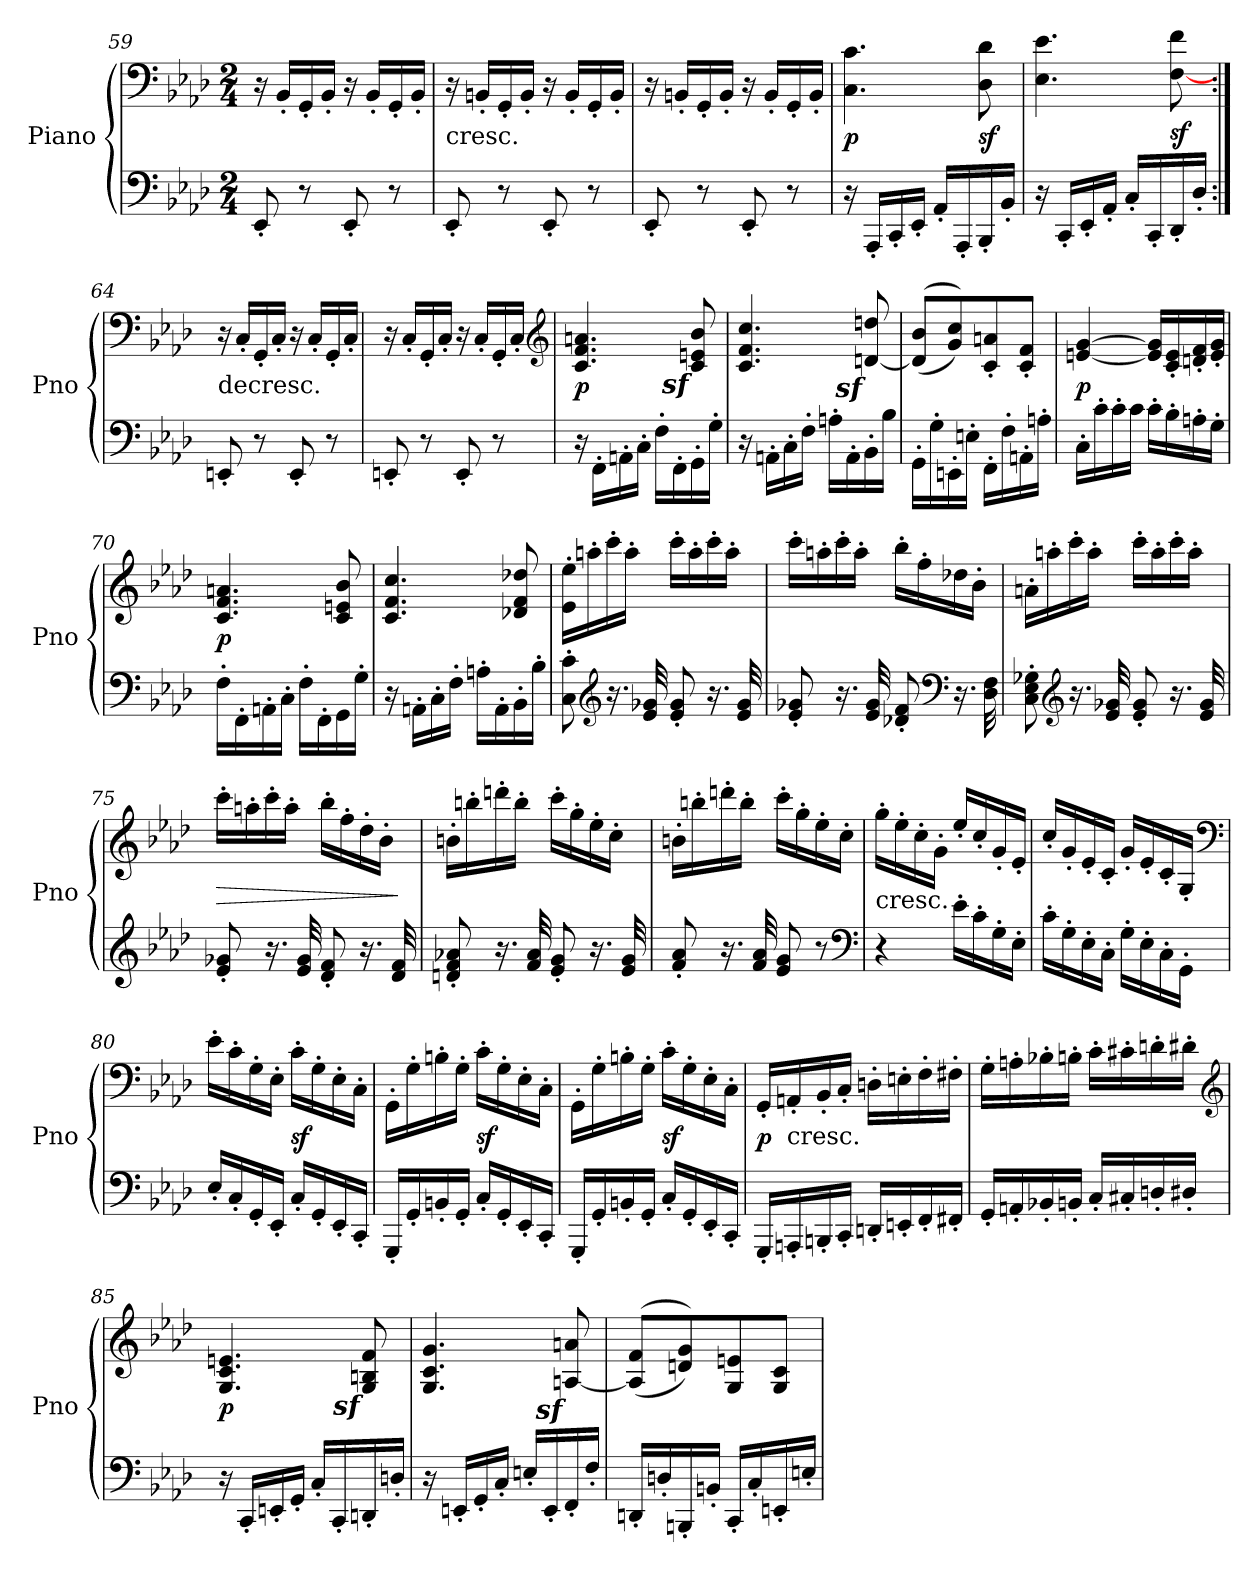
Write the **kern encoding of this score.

**kern	**kern	**dynam
*part1	*part1	*part1
*staff2	*staff1	*staff1/2
*I"Piano	*	*
*I'Pno	*	*
*clefF4	*clefF4	*
*k[b-e-a-d-]	*k[b-e-a-d-]	*
*A-:	*A-:	*
*M2/4	*M2/4	*
=59	=59	=59
8EE-'	16r	.
.	16BB-'LL	.
8r	16GG'	.
.	16BB-'JJ	.
8EE-'	16r	.
.	16BB-'LL	.
8r	16GG'	.
.	16BB-'JJ	.
=60	=60	=60
!	!LO:TX:c:t=cresc.	!
8EE-'	16r	.
.	16BBn'LL	.
8r	16GG'	.
.	16BB'JJ	.
8EE-'	16r	.
.	16BB'LL	.
8r	16GG'	.
.	16BB'JJ	.
=61	=61	=61
8EE-'	16r	.
.	16BBn'LL	.
8r	16GG'	.
.	16BB'JJ	.
8EE-'	16r	.
.	16BB'LL	.
8r	16GG'	.
.	16BB'JJ	.
=62	=62	=62
16r	4.C 4.c	p
16AAA-'LL	.	.
16CC'	.	.
16EE-'JJ	.	.
16AA-'LL	.	.
16AAA-'	.	.
16BBB-'	8D- 8d-	sf
16BB-'JJ	.	.
=63	=63	=63
16r	4.E- 4.e-	.
16CC'LL	.	.
16EE-'	.	.
16AA-'JJ	.	.
16C'LL	.	.
16CC'	.	.
16DD-'	[8F 8f	sf
16D-'JJ	.	.
=64:|!	=64:|!	=64:|!
!	!LO:TX:c:t=decresc.	!
8EEn'	16r	.
.	16C'LL	.
8r	16GG'	.
.	16C'JJ	.
8EE'	16r	.
.	16C'LL	.
8r	16GG'	.
.	16C'JJ	.
=65	=65	=65
8EEn'	16r	.
.	16C'LL	.
8r	16GG'	.
.	16C'JJ	.
8EE'	16r	.
.	16C'LL	.
8r	16GG'	.
.	16C'JJ	.
*	*clefG2	*
=66	=66	=66
16r	4.c 4.f 4.an	p
16FF'\LL	.	.
16AAn'\	.	.
16C'\JJ	.	.
16F'\LL	.	.
16FF'\	.	.
!	!LO:DY:rj	!
16GG'\	8cz> 8enz> 8b-z>	.
16G'\JJ	.	.
=67	=67	=67
16r	4.c 4.f 4.cc	.
16AAn'\LL	.	.
16C'\	.	.
16F'\JJ	.	.
16An'LL	.	.
16AA'	.	.
!	!LO:DY:rj	!
16BB-'	[8dnz> 8ddnz>	.
16B-JJ	.	.
=68	=68	=68
16GG'\LL	(<(>8d] 8b-L	.
16G'\	.	.
16EEn'\	8g 8cc))	.
16En'\JJ	.	.
16FF'\LL	8c' 8an'	.
16F'\	.	.
16AAn'\	8c' 8f'J	.
16An'\JJ	.	.
=69	=69	=69
16C'LL	[4en [4g	p
16c'	.	.
16c'	.	.
16cJJ	.	.
16c'LL	16e] 16g]LL	.
16B-'	16c' 16e'	.
16An'	16dn' 16f'	.
16G'JJ	16e' 16g'JJ	.
=70	=70	=70
16F'\LL	4.c 4.f 4.an	p
16FF'\	.	.
16AAn'\	.	.
16C'\JJ	.	.
16F'\LL	.	.
16FF'\	.	.
16GG\	8c 8en 8b-	.
16G'\JJ	.	.
=71	=71	=71
16r	4.c 4.f 4.cc	.
16AAn'\LL	.	.
16C'\	.	.
16F'\JJ	.	.
16An'LL	.	.
16AA'	.	.
16BB-'	8d-X 8f 8dd-X	.
16B-'JJ	.	.
=72	=72	=72
8C' 8c'	16e-' 16ee-'LL	.
.	16aan'	.
*clefG2	*	*
16.r	16ccc'	.
.	16aa'JJ	.
32e- 32g-X	.	.
8e-' 8g-'	16ccc'LL	.
.	16aa'	.
16.r	16ccc'	.
.	16aa'JJ	.
32e- 32g-	.	.
=73	=73	=73
8e-' 8g-X'	16ccc'LL	.
.	16aan'	.
16.r	16ccc'	.
.	16aa'JJ	.
32e- 32g-	.	.
8d-X' 8f'	16bb-'LL	.
.	16ff'	.
*clefF4	*	*
16.r	16dd-X	.
.	16b-'JJ	.
32D- 32F	.	.
=74	=74	=74
8C' 8E-' 8G-X'	16an'LL	.
.	16aan'	.
*clefG2	*	*
16.r	16ccc'	.
.	16aa'JJ	.
32e- 32g-X	.	.
8e-' 8g-'	16ccc'LL	.
.	16aa'	.
16.r	16ccc'	.
.	16aa'JJ	.
32e- 32g-	.	.
=75	=75	=75
8e-' 8g-X'	16ccc'LL	>
.	16aan'	.
16.r	16ccc'	.
.	16aa'JJ	.
32e- 32g-	.	.
8d-' 8f'	16bb-'LL	.
.	16ff'	.
16.r	16dd-'	.
.	16b-'JJ	.
32d- 32f	.	.
.	.	]
=76	=76	=76
8dn' 8f' 8a-X'	16bn'LL	.
.	16bbn'	.
16.r	16dddn'	.
.	16bb'JJ	.
32f 32a-	.	.
8e-' 8g'	16ccc'LL	.
.	16gg'	.
16.r	16ee-'	.
.	16cc'JJ	.
32e- 32g	.	.
=77	=77	=77
8f' 8a-'	16bn'LL	.
.	16bbn'	.
16.r	16dddn'	.
.	16bb'JJ	.
32f 32a-	.	.
8e- 8g	16ccc'LL	.
.	16gg'	.
8r	16ee-'	.
.	16cc'JJ	.
*clefF4	*	*
=78	=78	=78
!	!LO:TX:c:t=cresc.	!
4r	16gg'LL	.
.	16ee-'	.
.	16cc'	.
.	16g'JJ	.
16e-'LL	16ee-'LL	.
16c'	16cc'	.
16G'	16g'	.
16E-'JJ	16e-'JJ	.
=79	=79	=79
16c'LL	16cc'LL	.
16G'	16g'	.
16E-'	16e-'	.
16C'JJ	16c'JJ	.
16G'\LL	16g'LL	.
16E-'\	16e-'	.
16C'\	16c'	.
16GG'\JJ	16G'JJ	.
*	*clefF4	*
=80	=80	=80
16E-'LL	16e-'LL	.
16C'	16c'	.
16GG'	16G'	.
16EE-'JJ	16E-'JJ	.
16C'LL	16c'LL	sf
16GG'	16G'	.
16EE-'	16E-'	.
16CC'JJ	16C'JJ	.
=81	=81	=81
16GGG'LL	16GG'LL	.
16GG'	16G'	.
16BBn'	16Bn'	.
16GG'JJ	16G'JJ	.
16C'LL	16c'LL	sf
16GG'	16G'	.
16EE-'	16E-'	.
16CC'JJ	16C'JJ	.
=82	=82	=82
16GGG'LL	16GG'LL	.
16GG'	16G'	.
16BBn'	16Bn'	.
16GG'JJ	16G'JJ	.
16C'LL	16c'LL	sf
16GG'	16G'	.
16EE-'	16E-'	.
16CC'JJ	16C'JJ	.
=83	=83	=83
16GGG'LL	16GG'LL	p
!	!LO:TX:c:t=cresc.	!
16AAAn'	16AAn'	.
16BBBn'	16BB-'	.
16CC'JJ	16C'JJ	.
16DDn'LL	16Dn'LL	.
16EEn'	16En'	.
16FF'	16F'	.
16FF#X'JJ	16F#X'JJ	.
=84	=84	=84
16GG'LL	16G'LL	.
16AAn'	16An'	.
16BB-X'	16B-X'	.
16BBn'JJ	16Bn'JJ	.
16C'LL	16c'LL	.
16C#X'	16c#X'	.
16Dn'	16dn'	.
16D#X'JJ	16d#X'JJ	.
*	*clefG2	*
=85	=85	=85
16r	4.G 4.c 4.en	p
16CC'LL	.	.
16EEn'	.	.
16GG'JJ	.	.
16C'LL	.	.
16CC'	.	.
!	!LO:DY:rj	!
16DDn'	8Gz> 8Bnz> 8fz>	.
16Dn'JJ	.	.
=86	=86	=86
16r	4.G 4.c 4.g	.
16EEn'LL	.	.
16GG'	.	.
16C'JJ	.	.
16En'LL	.	.
16EE'	.	.
!	!LO:DY:rj	!
16FF'	[8Anz> 8anz>	.
16F'JJ	.	.
=87	=87	=87
16DDn'LL	(<(>8A] 8fL	.
16Dn'	.	.
16BBBn'	8dn 8g))	.
16BBn'JJ	.	.
16CC'LL	8G 8en	.
16C'	.	.
16EEn'	8G 8cJ	.
16En'JJ	.	.
=	=	=
*-	*-	*-
